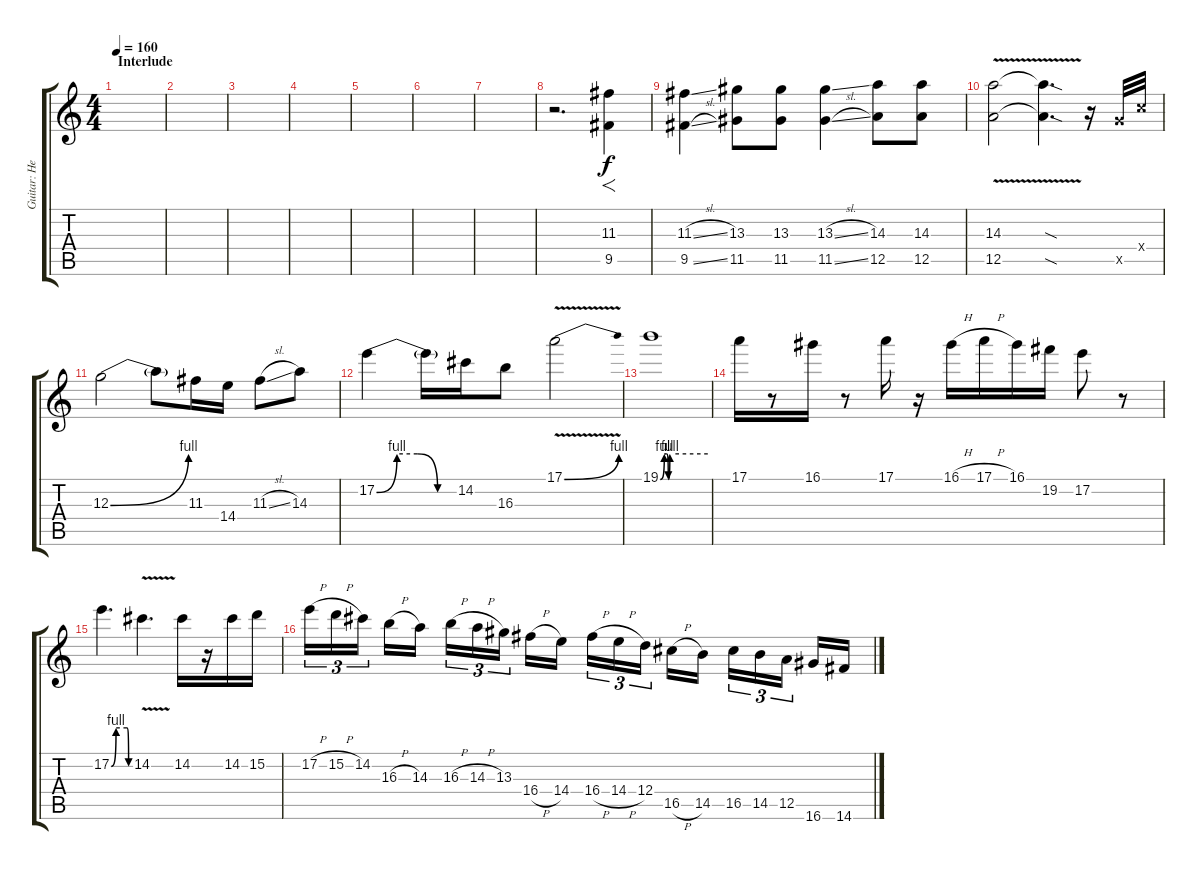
\track ("Guitar: Heavy Metal Shred Head" "Guitar: He") {instrument distortionguitar}
\staff {score tabs}
\tuning (E4 B3 G3 D3 A2 E2) {hide}
\ts (4 4)
\section ("" "Interlude")
\tempo 160
\clef g2
\ks c
|
|
|
|
|
|
|
r.2{d} (11.3 9.5).4{f} |
(11.3{sl} 9.5{sl}).4 (13.3 11.5).8 (13.3 11.5).8 (13.3{sl} 11.5{sl}).4 (14.3 12.5).8 (14.3 12.5).8 |
(14.3{v} 12.5{v}).2 (14.3{sod t} 12.5{sod t}).4{d} r.16 10.5{x}.32 10.4{x}.32 |
12.3{be (bend 0 0 60 4)}.2 12.3{t}.8 11.3.16 14.4.16 11.3{sl}.8 14.3.8 |
17.2{be (custom 0 0 15 4 30 4 45 0 60 0)}.4 17.2{t}.16 14.2.16 16.3.8 17.1{be (bend 0 0 60 4) v}.2 |
19.1{be (custom 0 0 5 4 8 4 10 0 12 4 60 4)}.1 |
17.1.16 r.8 16.1.16 r.8 17.1.16 r.16 16.1{h}.16 17.1{h}.16 16.1.16 19.2.16 17.2.8 r.8 |
17.2{be (custom 0 0 15 4 50 4 55 0 60 0)}.4{d} 14.2{v}.4{d} 14.2.16 r.16 14.2.16 15.2.16 |
17.2{h}.16{tu (3 2)} 15.2{h}.16{tu (3 2)} 14.2.16{tu (3 2) beam splitsecondary} 16.3{h}.16 14.3.16 16.3{h}.16{tu (3 2)} 14.3{h}.16{tu (3 2)} 13.3.16{tu (3 2) beam splitsecondary} 16.4{h}.16 14.4.16 16.4{h}.16{tu (3 2)} 14.4{h}.16{tu (3 2)} 12.4.16{tu (3 2) beam splitsecondary} 16.5{h}.16 14.5.16 16.5.16{tu (3 2)} 14.5.16{tu (3 2)} 12.5.16{tu (3 2) beam splitsecondary} 16.6.16 14.6.16
